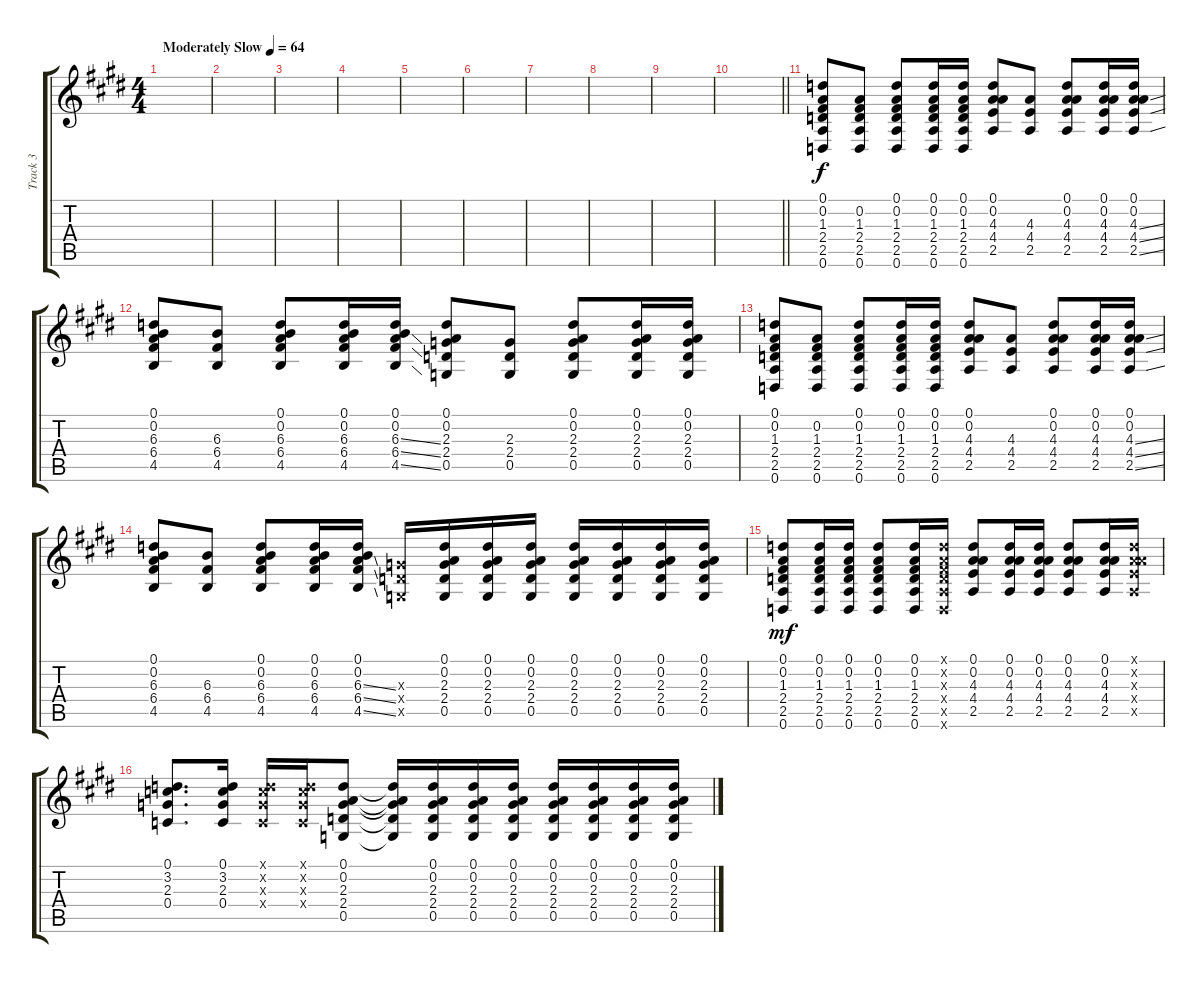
\track ("Track 3" "Track 3") {instrument electricguitarclean}
\staff {score tabs}
\tuning (D4 A3 F3 C3 G2 D2) {hide}
\ts (4 4)
\tempo (64 "Moderately Slow")
\clef g2
\ks e
|
|
|
|
|
|
|
|
|
\barLineRight lightlight
|
(0.1 0.2 1.3 2.4 2.5 0.6).8 (0.2 1.3 2.4 2.5 0.6).8 (0.1 0.2 1.3 2.4 2.5 0.6).8 (0.1 0.2 1.3 2.4 2.5 0.6).16 (0.1 0.2 1.3 2.4 2.5 0.6).16 (0.1 0.2 4.3 4.4 2.5).8 (4.3 4.4 2.5).8 (0.1 0.2 4.3 4.4 2.5).8 (0.1 0.2 4.3 4.4 2.5).16 (0.1 0.2 4.3{ss} 4.4{ss} 2.5{ss}).16 |
(0.1 0.2 6.3 6.4 4.5).8 (6.3 6.4 4.5).8 (0.1 0.2 6.3 6.4 4.5).8 (0.1 0.2 6.3 6.4 4.5).16 (0.1 0.2 6.3{ss} 6.4{ss} 4.5{ss}).16 (0.1 0.2 2.3 2.4 0.5).8 (2.3 2.4 0.5).8 (0.1 0.2 2.3 2.4 0.5).8 (0.1 0.2 2.3 2.4 0.5).16 (0.1 0.2 2.3 2.4 0.5).16 |
(0.1 0.2 1.3 2.4 2.5 0.6).8 (0.2 1.3 2.4 2.5 0.6).8 (0.1 0.2 1.3 2.4 2.5 0.6).8 (0.1 0.2 1.3 2.4 2.5 0.6).16 (0.1 0.2 1.3 2.4 2.5 0.6).16 (0.1 0.2 4.3 4.4 2.5).8 (4.3 4.4 2.5).8 (0.1 0.2 4.3 4.4 2.5).8 (0.1 0.2 4.3 4.4 2.5).16 (0.1 0.2 4.3{ss} 4.4{ss} 2.5{ss}).16 |
(0.1 0.2 6.3 6.4 4.5).8 (6.3 6.4 4.5).8 (0.1 0.2 6.3 6.4 4.5).8 (0.1 0.2 6.3 6.4 4.5).16 (0.1 0.2 6.3{ss} 6.4{ss} 4.5{ss}).16 (2.3{x} 2.4{x} 0.5{x}).16 (0.1 0.2 2.3 2.4 0.5).16 (0.1 0.2 2.3 2.4 0.5).16 (0.1 0.2 2.3 2.4 0.5).16 (0.1 0.2 2.3 2.4 0.5).16 (0.1 0.2 2.3 2.4 0.5).16 (0.1 0.2 2.3 2.4 0.5).16 (0.1 0.2 2.3 2.4 0.5).16 |
(0.1 0.2 1.3 2.4 2.5 0.6).8{dy mf} (0.1 0.2 1.3 2.4 2.5 0.6).16 (0.1 0.2 1.3 2.4 2.5 0.6).16 (0.1 0.2 1.3 2.4 2.5 0.6).8 (0.1 0.2 1.3 2.4 2.5 0.6).16 (0.1{x} 0.2{x} 1.3{x} 2.4{x} 2.5{x} 0.6{x}).16 (0.1 0.2 4.3 4.4 2.5).8 (0.1 0.2 4.3 4.4 2.5).16 (0.1 0.2 4.3 4.4 2.5).16 (0.1 0.2 4.3 4.4 2.5).8 (0.1 0.2 4.3 4.4 2.5).16 (0.1{x} 0.2{x} 4.3{x} 4.4{x} 2.5{x}).16 |
(0.1 3.2 2.3 0.4).8{d} (0.1 3.2 2.3 0.4).16 (0.1{x} 3.2{x} 2.3{x} 0.4{x}).16 (0.1{x} 3.2{x} 2.3{x} 0.4{x}).16 (0.1 0.2 2.3 2.4 0.5).8 (0.1{t} 0.2{t} 2.3{t} 2.4{t} 0.5{t}).16 (0.1 0.2 2.3 2.4 0.5).16 (0.1 0.2 2.3 2.4 0.5).16 (0.1 0.2 2.3 2.4 0.5).16 (0.1 0.2 2.3 2.4 0.5).16 (0.1 0.2 2.3 2.4 0.5).16 (0.1 0.2 2.3 2.4 0.5).16 (0.1 0.2 2.3 2.4 0.5).16
